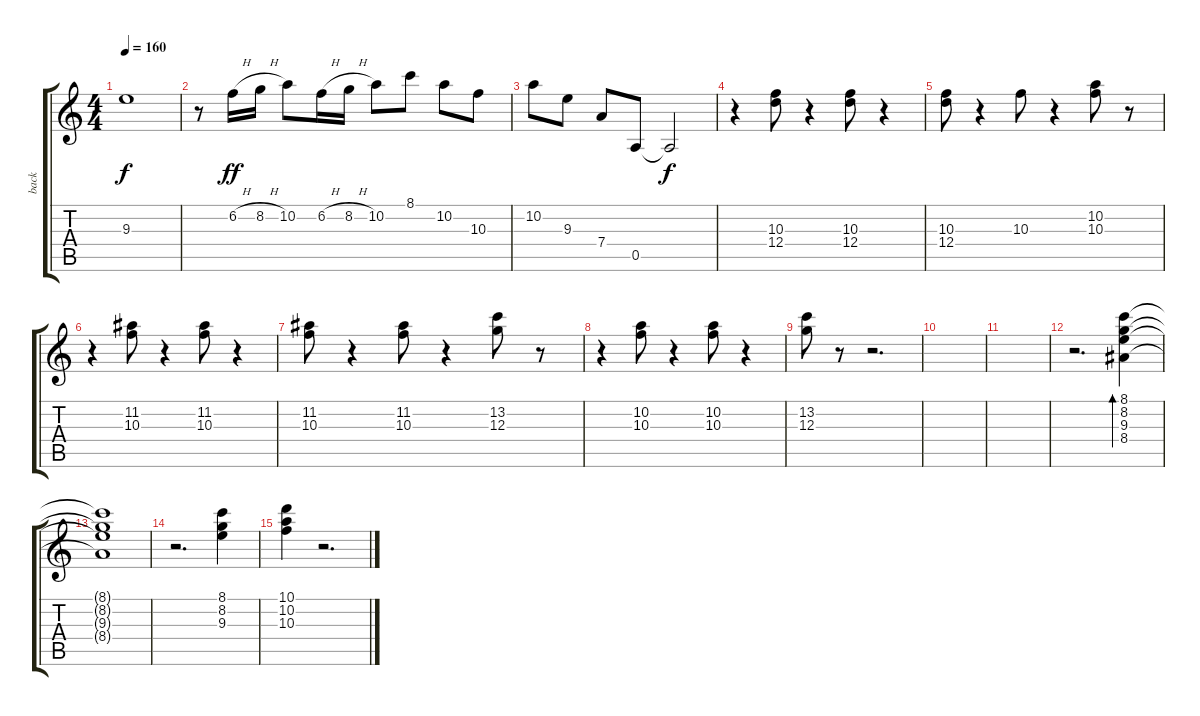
\track ("back" "back") {instrument distortionguitar}
\staff {score tabs}
\tuning (E4 B3 G3 D3 A2 E2) {hide}
\ts (4 4)
\tempo 160
\clef g2
\ks c
9.3{t}.1{dy f} |
r.8 6.2{h}.16{dy ff} 8.2{h}.16 10.2.8 6.2{h}.16 8.2{h}.16 10.2.8 8.1.8 10.2.8 10.3.8 |
10.2.8 9.3.8 7.4.8 0.5.8 0.5{t}.2{dy f} |
r.4 (10.3 12.4).8 r.4 (10.3 12.4).8 r.4 |
(10.3 12.4).8 r.4 10.3.8 r.4 (10.2 10.3).8 r.8 |
r.4 (11.2 10.3).8 r.4 (11.2 10.3).8 r.4 |
(11.2 10.3).8 r.4 (11.2 10.3).8 r.4 (13.2 12.3).8 r.8 |
r.4 (10.2 10.3).8 r.4 (10.2 10.3).8 r.4 |
(13.2 12.3).8 r.8 r.2{d} |
|
|
r.2{d} (8.1 8.2 9.3 8.4).4{bd 240 volume 6} |
(8.1{t} 8.2{t} 9.3{t} 8.4{t}).1 |
r.2{d volume 11} (8.1 8.2 9.3).4 |
(10.1 10.2 10.3).4 r.2{d}
